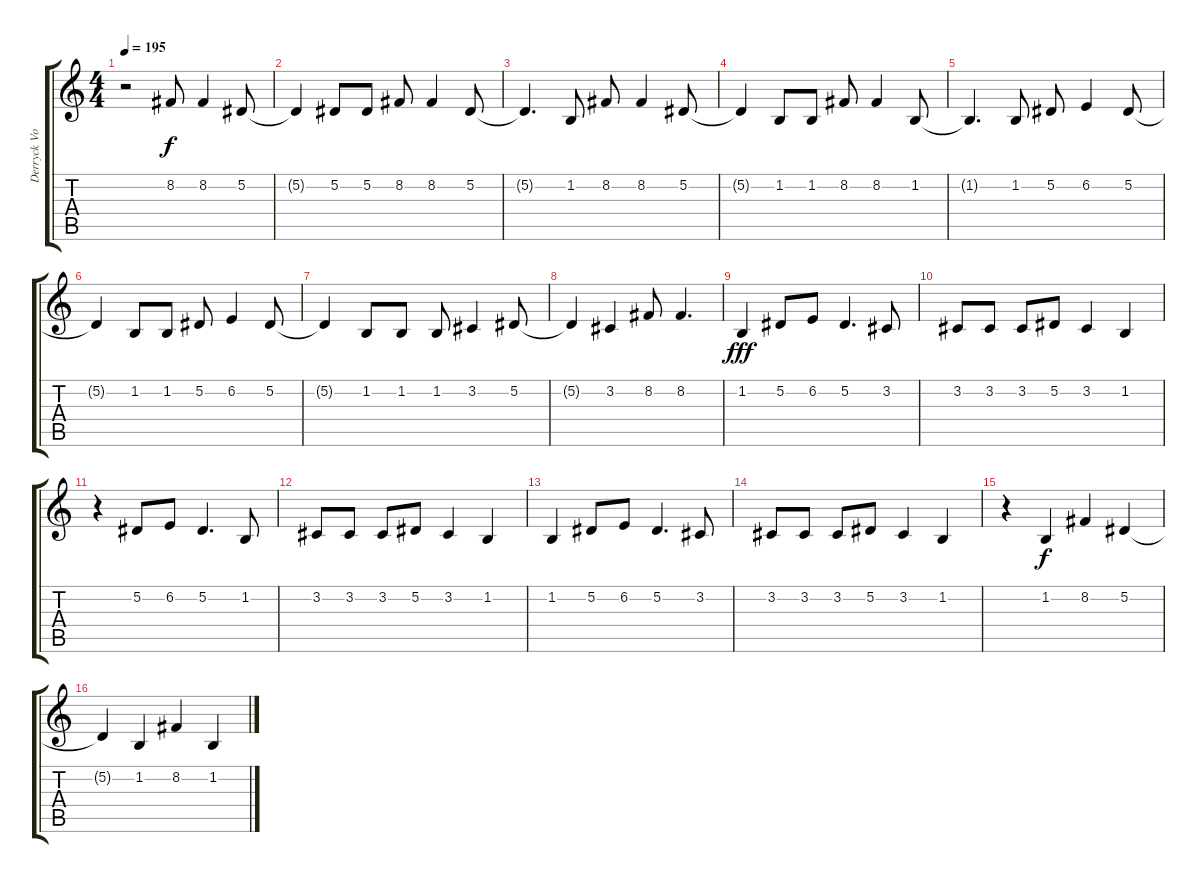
\track ("Derryck Vocals" "Derryck Vo") {instrument tenorsax}
\staff {score tabs}
\tuning (Eb4 Bb3 Gb3 Db3 Ab2 Eb2) {hide}
\ts (4 4)
\tempo 195
\clef g2
\ks c
r.2{dy fff} 8.2.8{dy f} 8.2.4 5.2.8 |
5.2{t}.4 5.2.8 5.2.8 8.2.8 8.2.4 5.2.8 |
5.2{t}.4{d} 1.2.8 8.2.8 8.2.4 5.2.8 |
5.2{t}.4 1.2.8 1.2.8 8.2.8 8.2.4 1.2.8 |
1.2{t}.4{d} 1.2.8 5.2.8 6.2.4 5.2.8 |
5.2{t}.4 1.2.8 1.2.8 5.2.8 6.2.4 5.2.8 |
5.2{t}.4 1.2.8 1.2.8 1.2.8 3.2.4 5.2.8 |
5.2{t}.4 3.2.4 8.2.8 8.2.4{d} |
1.2.4{dy fff} 5.2.8 6.2.8 5.2.4{d} 3.2.8 |
3.2.8 3.2.8 3.2.8 5.2.8 3.2.4 1.2.4 |
r.4 5.2.8 6.2.8 5.2.4{d} 1.2.8 |
3.2.8 3.2.8 3.2.8 5.2.8 3.2.4 1.2.4 |
1.2.4 5.2.8 6.2.8 5.2.4{d} 3.2.8 |
3.2.8 3.2.8 3.2.8 5.2.8 3.2.4 1.2.4 |
r.4 1.2.4{dy f} 8.2.4 5.2.4 |
5.2{t}.4 1.2.4 8.2.4 1.2.4
